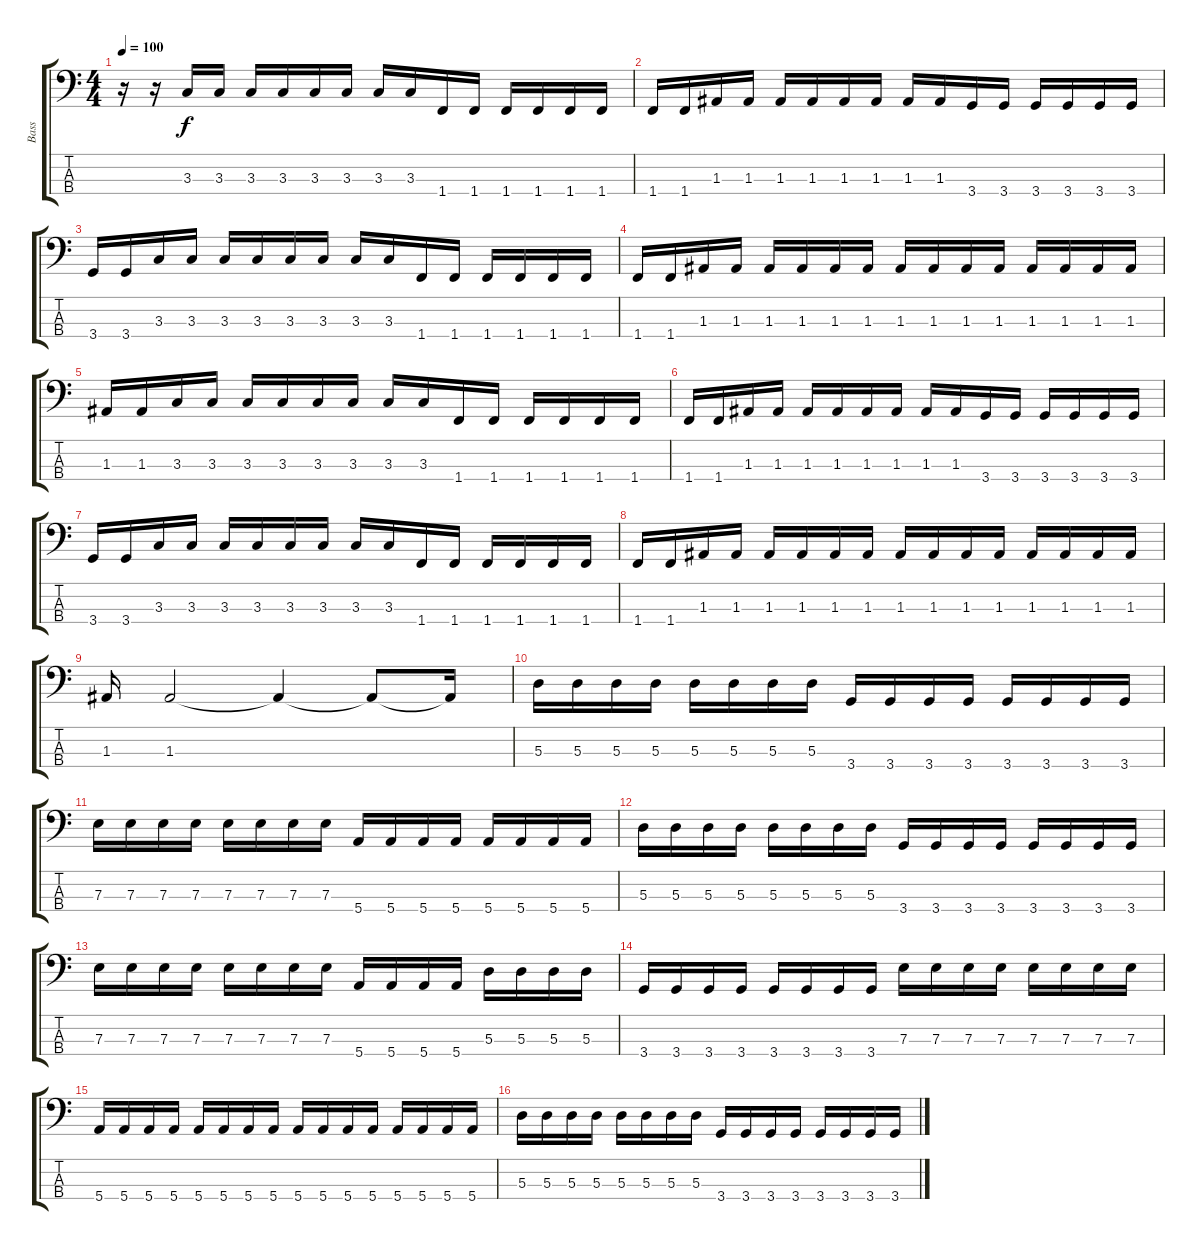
\track ("Bass" "Bass") {instrument electricbassfinger}
\staff {score tabs}
\tuning (G2 D2 A1 E1) {hide}
\ts (4 4)
\tempo 100
\clef f4
\ks c
r.16{dy f} r.16 3.3.16 3.3.16 3.3.16 3.3.16 3.3.16 3.3.16 3.3.16 3.3.16 1.4.16 1.4.16 1.4.16 1.4.16 1.4.16 1.4.16 |
1.4.16 1.4.16 1.3.16 1.3.16 1.3.16 1.3.16 1.3.16 1.3.16 1.3.16 1.3.16 3.4.16 3.4.16 3.4.16 3.4.16 3.4.16 3.4.16 |
3.4.16 3.4.16 3.3.16 3.3.16 3.3.16 3.3.16 3.3.16 3.3.16 3.3.16 3.3.16 1.4.16 1.4.16 1.4.16 1.4.16 1.4.16 1.4.16 |
1.4.16 1.4.16 1.3.16 1.3.16 1.3.16 1.3.16 1.3.16 1.3.16 1.3.16 1.3.16 1.3.16 1.3.16 1.3.16 1.3.16 1.3.16 1.3.16 |
1.3.16 1.3.16 3.3.16 3.3.16 3.3.16 3.3.16 3.3.16 3.3.16 3.3.16 3.3.16 1.4.16 1.4.16 1.4.16 1.4.16 1.4.16 1.4.16 |
1.4.16 1.4.16 1.3.16 1.3.16 1.3.16 1.3.16 1.3.16 1.3.16 1.3.16 1.3.16 3.4.16 3.4.16 3.4.16 3.4.16 3.4.16 3.4.16 |
3.4.16 3.4.16 3.3.16 3.3.16 3.3.16 3.3.16 3.3.16 3.3.16 3.3.16 3.3.16 1.4.16 1.4.16 1.4.16 1.4.16 1.4.16 1.4.16 |
1.4.16 1.4.16 1.3.16 1.3.16 1.3.16 1.3.16 1.3.16 1.3.16 1.3.16 1.3.16 1.3.16 1.3.16 1.3.16 1.3.16 1.3.16 1.3.16 |
1.3.16 1.3.2 1.3{t}.4 1.3{t}.8 1.3{t}.16 |
5.3.16 5.3.16 5.3.16 5.3.16 5.3.16 5.3.16 5.3.16 5.3.16 3.4.16 3.4.16 3.4.16 3.4.16 3.4.16 3.4.16 3.4.16 3.4.16 |
7.3.16 7.3.16 7.3.16 7.3.16 7.3.16 7.3.16 7.3.16 7.3.16 5.4.16 5.4.16 5.4.16 5.4.16 5.4.16 5.4.16 5.4.16 5.4.16 |
5.3.16 5.3.16 5.3.16 5.3.16 5.3.16 5.3.16 5.3.16 5.3.16 3.4.16 3.4.16 3.4.16 3.4.16 3.4.16 3.4.16 3.4.16 3.4.16 |
7.3.16 7.3.16 7.3.16 7.3.16 7.3.16 7.3.16 7.3.16 7.3.16 5.4.16 5.4.16 5.4.16 5.4.16 5.3.16 5.3.16 5.3.16 5.3.16 |
3.4.16 3.4.16 3.4.16 3.4.16 3.4.16 3.4.16 3.4.16 3.4.16 7.3.16 7.3.16 7.3.16 7.3.16 7.3.16 7.3.16 7.3.16 7.3.16 |
5.4.16 5.4.16 5.4.16 5.4.16 5.4.16 5.4.16 5.4.16 5.4.16 5.4.16 5.4.16 5.4.16 5.4.16 5.4.16 5.4.16 5.4.16 5.4.16 |
5.3.16 5.3.16 5.3.16 5.3.16 5.3.16 5.3.16 5.3.16 5.3.16 3.4.16 3.4.16 3.4.16 3.4.16 3.4.16 3.4.16 3.4.16 3.4.16
